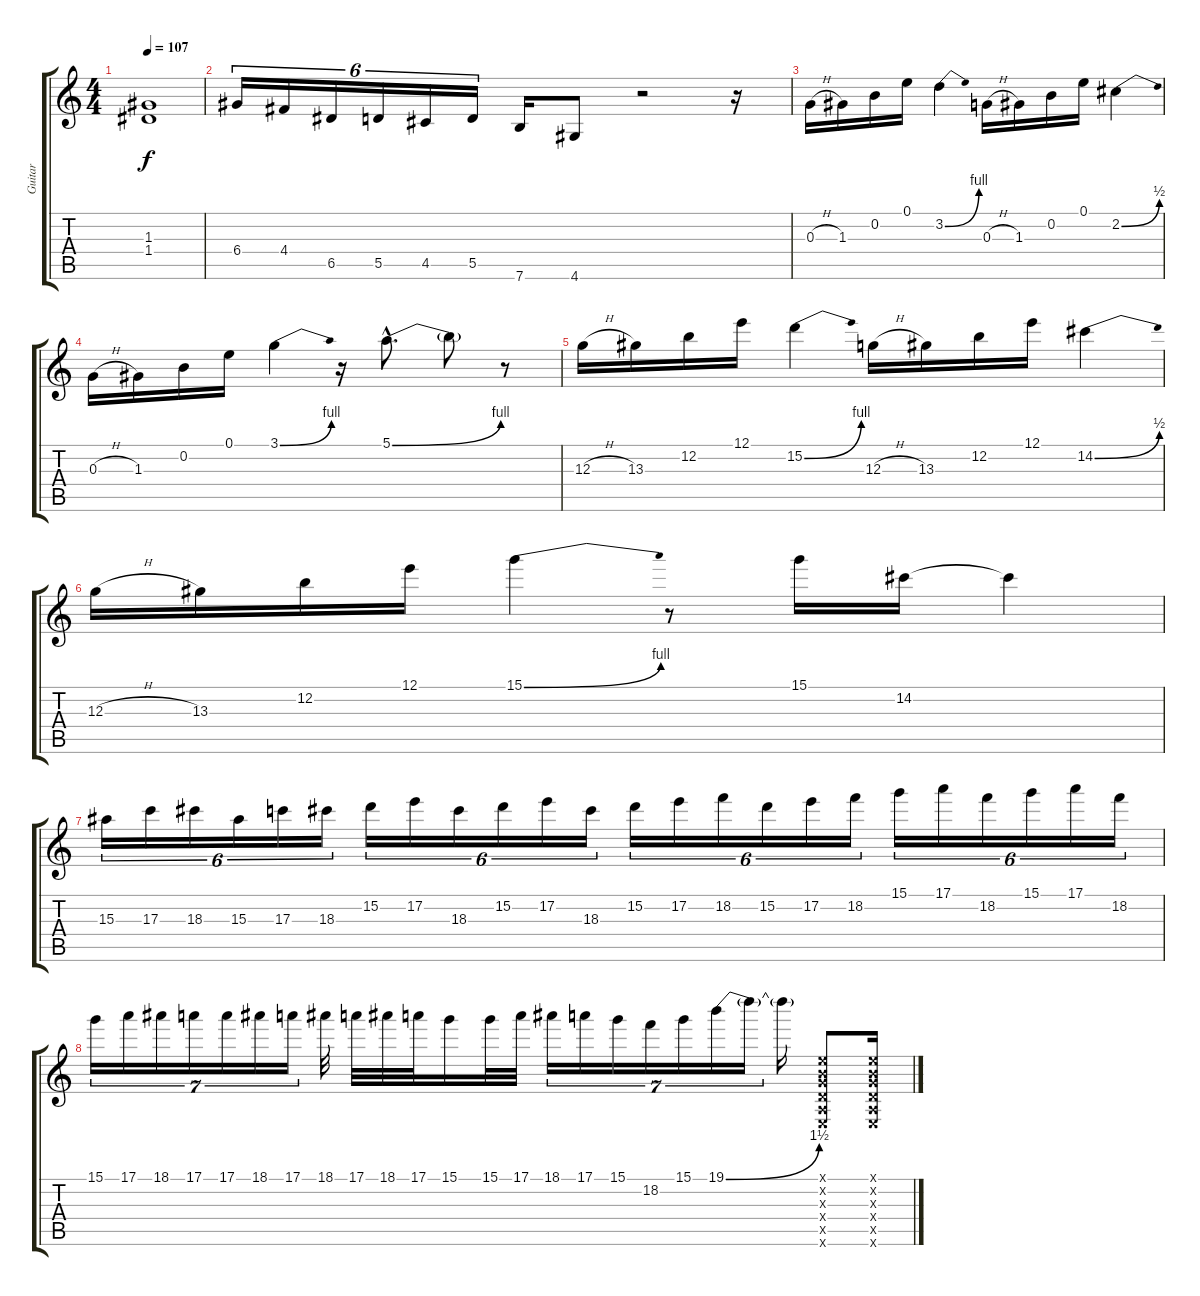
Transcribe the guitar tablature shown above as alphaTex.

\track ("Guitar" "Guitar") {instrument distortionguitar}
\staff {score tabs}
\tuning (E4 B3 G3 D3 A2 E2) {hide}
\ts (4 4)
\tempo 107
\clef g2
\ks c
(1.3 1.4).1{dy f} |
6.4.16{tu (6 4)} 4.4.16{tu (6 4)} 6.5.16{tu (6 4)} 5.5.16{tu (6 4)} 4.5.16{tu (6 4)} 5.5.16{tu (6 4)} 7.6.16 4.6.8 r.2 r.16 |
0.3{h}.16 1.3.16 0.2.16 0.1.16 3.2{be (bend 0 0 60 4)}.4 0.3{h}.16 1.3.16 0.2.16 0.1.16 2.2{be (bend 0 0 60 2)}.4 |
0.3{h}.16 1.3.16 0.2.16 0.1.16 3.1{be (bend 0 0 60 4)}.4 r.16 5.1{be (bend 0 0 60 4) hac}.8{d} 5.1{t}.8 r.8 |
12.3{h}.16 13.3.16 12.2.16 12.1.16 15.2{be (bend 0 0 60 4)}.4 12.3{h}.16 13.3.16 12.2.16 12.1.16 14.2{be (bend 0 0 60 2)}.4 |
12.3{h}.16 13.3.16 12.2.16 12.1.16 15.1{be (bend 0 0 60 4)}.4 r.8 15.1.16 14.2.16 14.2{t}.4 |
15.3.16{tu (6 4)} 17.3.16{tu (6 4)} 18.3.16{tu (6 4)} 15.3.16{tu (6 4)} 17.3.16{tu (6 4)} 18.3.16{tu (6 4)} 15.2.16{tu (6 4)} 17.2.16{tu (6 4)} 18.3.16{tu (6 4)} 15.2.16{tu (6 4)} 17.2.16{tu (6 4)} 18.3.16{tu (6 4)} 15.2.16{tu (6 4)} 17.2.16{tu (6 4)} 18.2.16{tu (6 4)} 15.2.16{tu (6 4)} 17.2.16{tu (6 4)} 18.2.16{tu (6 4)} 15.1.16{tu (6 4)} 17.1.16{tu (6 4)} 18.2.16{tu (6 4)} 15.1.16{tu (6 4)} 17.1.16{tu (6 4)} 18.2.16{tu (6 4)} |
15.1.16{tu (7 4)} 17.1.16{tu (7 4)} 18.1.16{tu (7 4)} 17.1.16{tu (7 4)} 17.1.16{tu (7 4)} 18.1.16{tu (7 4)} 17.1.16{tu (7 4)} 18.1.32 17.1.32 18.1.32 17.1.32 15.1.16 15.1.32 17.1.32 18.1.16{tu (7 4)} 17.1.16{tu (7 4)} 15.1.16{tu (7 4)} 18.2.16{tu (7 4)} 15.1.16{tu (7 4)} 19.1{be (bend 0 0 60 6)}.16{tu (7 4)} 19.1{t}.16{tu (7 4)} 19.1{t}.16 (0.1{x} 0.2{x} 0.3{x} 0.4{x} 0.5{x} 0.6{x}).8 (0.1{x} 0.2{x} 0.3{x} 0.4{x} 0.5{x} 0.6{x}).16
